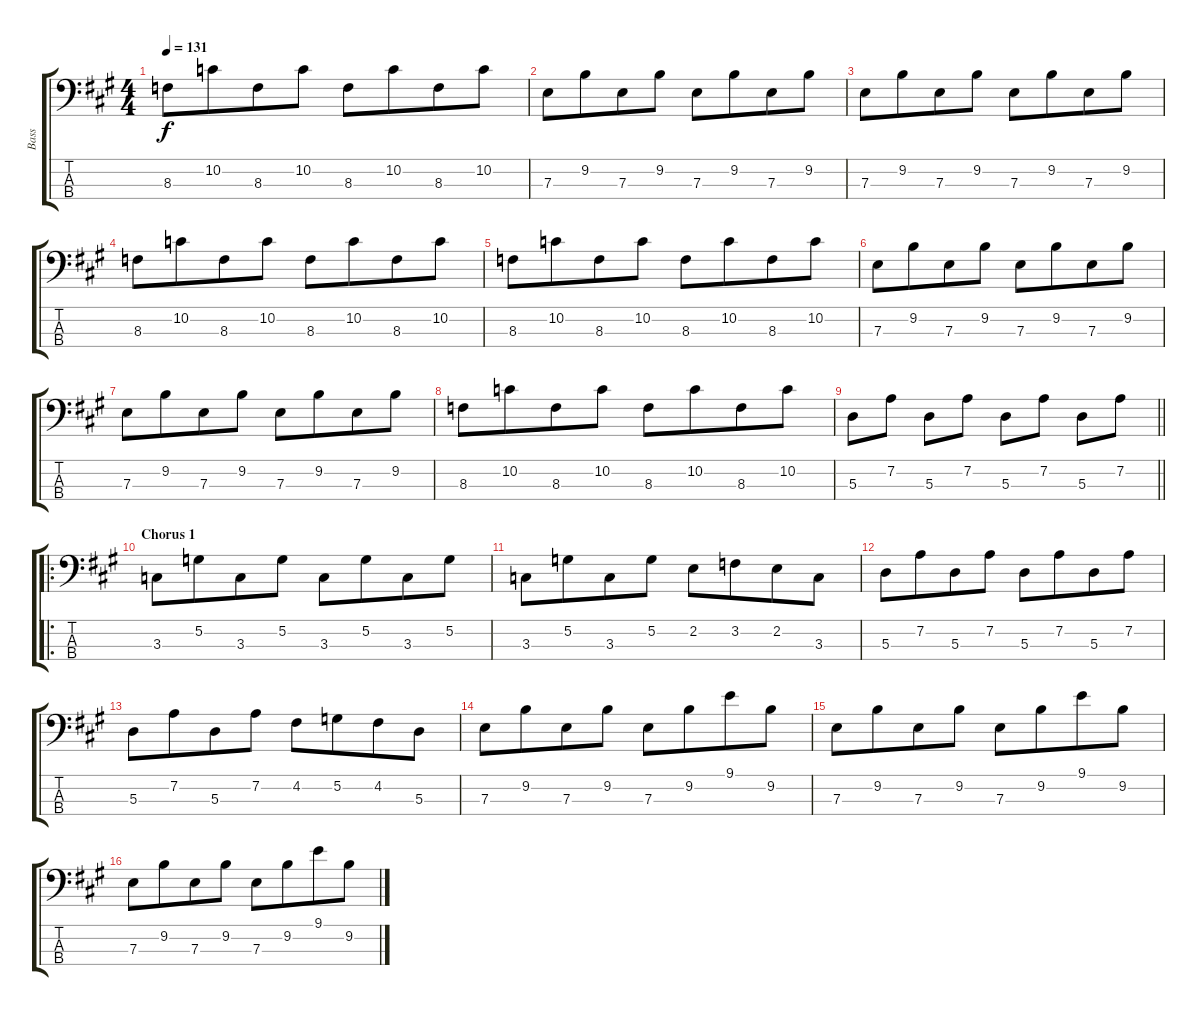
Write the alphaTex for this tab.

\track ("Bass" "Bass") {instrument electricbassfinger}
\staff {score tabs}
\tuning (G2 D2 A1 E1) {hide}
\ts (4 4)
\tempo 131
\clef f4
\ks a
8.3.8{dy f} 10.2.8{beam merge} 8.3.8 10.2.8 8.3.8 10.2.8{beam merge} 8.3.8 10.2.8 |
7.3.8 9.2.8{beam merge} 7.3.8 9.2.8 7.3.8 9.2.8{beam merge} 7.3.8 9.2.8 |
7.3.8 9.2.8{beam merge} 7.3.8 9.2.8 7.3.8 9.2.8{beam merge} 7.3.8 9.2.8 |
8.3.8 10.2.8{beam merge} 8.3.8 10.2.8 8.3.8 10.2.8{beam merge} 8.3.8 10.2.8 |
8.3.8 10.2.8{beam merge} 8.3.8 10.2.8 8.3.8 10.2.8{beam merge} 8.3.8 10.2.8 |
7.3.8 9.2.8{beam merge} 7.3.8 9.2.8 7.3.8 9.2.8{beam merge} 7.3.8 9.2.8 |
7.3.8 9.2.8{beam merge} 7.3.8 9.2.8 7.3.8 9.2.8{beam merge} 7.3.8 9.2.8 |
8.3.8 10.2.8{beam merge} 8.3.8 10.2.8 8.3.8 10.2.8{beam merge} 8.3.8 10.2.8 |
\barLineRight lightlight
5.3.8 7.2.8 5.3.8 7.2.8 5.3.8 7.2.8 5.3.8 7.2.8 |
\ro
\section ("" "Chorus 1")
3.3.8 5.2.8{beam merge} 3.3.8 5.2.8{beam split} 3.3.8 5.2.8{beam merge} 3.3.8 5.2.8 |
3.3.8 5.2.8{beam merge} 3.3.8 5.2.8 2.2.8 3.2.8{beam merge} 2.2.8 3.3.8 |
5.3.8 7.2.8{beam merge} 5.3.8 7.2.8 5.3.8 7.2.8{beam merge} 5.3.8 7.2.8 |
5.3.8 7.2.8{beam merge} 5.3.8 7.2.8 4.2.8 5.2.8{beam merge} 4.2.8 5.3.8 |
7.3.8 9.2.8{beam merge} 7.3.8 9.2.8 7.3.8 9.2.8{beam merge} 9.1.8 9.2.8 |
7.3.8 9.2.8{beam merge} 7.3.8 9.2.8 7.3.8 9.2.8{beam merge} 9.1.8 9.2.8 |
7.3.8 9.2.8{beam merge} 7.3.8 9.2.8 7.3.8 9.2.8{beam merge} 9.1.8 9.2.8
